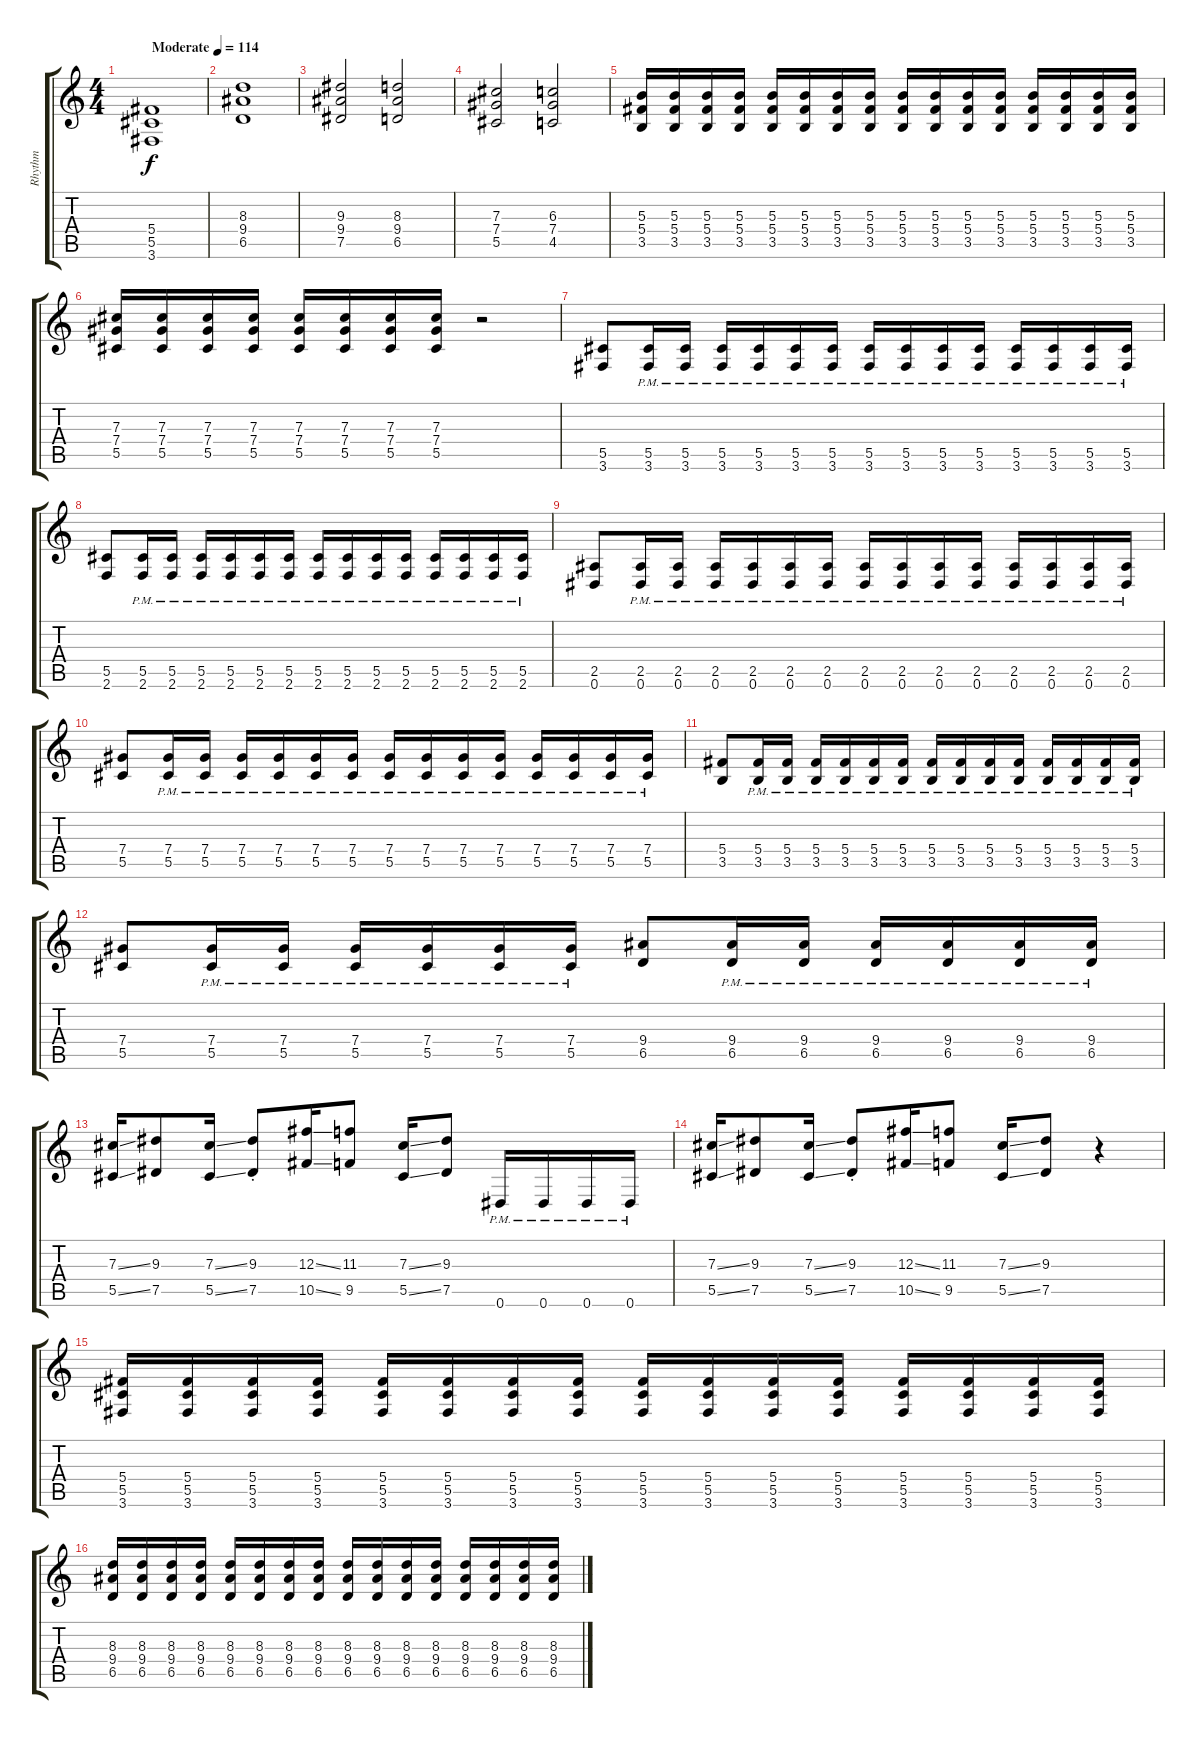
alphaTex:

\track ("Rhythm" "Rhythm") {instrument overdrivenguitar}
\staff {score tabs}
\tuning (Eb4 Bb3 Gb3 Db3 Ab2 Eb2) {hide}
\ts (4 4)
\tempo (114 "Moderate")
\clef g2
\ks c
(5.4 5.5 3.6).1{dy f instrument overdrivenguitar} |
(8.3 9.4 6.5).1 |
(9.3 9.4 7.5).2 (8.3 9.4 6.5).2 |
(7.3 7.4 5.5).2 (6.3 7.4 4.5).2 |
(5.3 5.4 3.5).16 (5.3 5.4 3.5).16 (5.3 5.4 3.5).16 (5.3 5.4 3.5).16 (5.3 5.4 3.5).16 (5.3 5.4 3.5).16 (5.3 5.4 3.5).16 (5.3 5.4 3.5).16 (5.3 5.4 3.5).16 (5.3 5.4 3.5).16 (5.3 5.4 3.5).16 (5.3 5.4 3.5).16 (5.3 5.4 3.5).16 (5.3 5.4 3.5).16 (5.3 5.4 3.5).16 (5.3 5.4 3.5).16 |
(7.3 7.4 5.5).16 (7.3 7.4 5.5).16 (7.3 7.4 5.5).16 (7.3 7.4 5.5).16 (7.3 7.4 5.5).16 (7.3 7.4 5.5).16 (7.3 7.4 5.5).16 (7.3 7.4 5.5).16 r.2 |
(5.5 3.6).8 (5.5{pm} 3.6{pm}).16 (5.5{pm} 3.6{pm}).16 (5.5{pm} 3.6{pm}).16 (5.5{pm} 3.6{pm}).16 (5.5{pm} 3.6{pm}).16 (5.5{pm} 3.6{pm}).16 (5.5{pm} 3.6{pm}).16 (5.5{pm} 3.6{pm}).16 (5.5{pm} 3.6{pm}).16 (5.5{pm} 3.6{pm}).16 (5.5{pm} 3.6{pm}).16 (5.5{pm} 3.6{pm}).16 (5.5{pm} 3.6{pm}).16 (5.5{pm} 3.6{pm}).16 |
(5.5 2.6).8 (5.5{pm} 2.6{pm}).16 (5.5{pm} 2.6{pm}).16 (5.5{pm} 2.6{pm}).16 (5.5{pm} 2.6{pm}).16 (5.5{pm} 2.6{pm}).16 (5.5{pm} 2.6{pm}).16 (5.5{pm} 2.6{pm}).16 (5.5{pm} 2.6{pm}).16 (5.5{pm} 2.6{pm}).16 (5.5{pm} 2.6{pm}).16 (5.5{pm} 2.6{pm}).16 (5.5{pm} 2.6{pm}).16 (5.5{pm} 2.6{pm}).16 (5.5{pm} 2.6{pm}).16 |
(2.5 0.6).8 (2.5{pm} 0.6{pm}).16 (2.5{pm} 0.6{pm}).16 (2.5{pm} 0.6{pm}).16 (2.5{pm} 0.6{pm}).16 (2.5{pm} 0.6{pm}).16 (2.5{pm} 0.6{pm}).16 (2.5{pm} 0.6{pm}).16 (2.5{pm} 0.6{pm}).16 (2.5{pm} 0.6{pm}).16 (2.5{pm} 0.6{pm}).16 (2.5{pm} 0.6{pm}).16 (2.5{pm} 0.6{pm}).16 (2.5{pm} 0.6{pm}).16 (2.5{pm} 0.6{pm}).16 |
(7.4 5.5).8 (7.4{pm} 5.5{pm}).16 (7.4{pm} 5.5{pm}).16 (7.4{pm} 5.5{pm}).16 (7.4{pm} 5.5{pm}).16 (7.4{pm} 5.5{pm}).16 (7.4{pm} 5.5{pm}).16 (7.4{pm} 5.5{pm}).16 (7.4{pm} 5.5{pm}).16 (7.4{pm} 5.5{pm}).16 (7.4{pm} 5.5{pm}).16 (7.4{pm} 5.5{pm}).16 (7.4{pm} 5.5{pm}).16 (7.4{pm} 5.5{pm}).16 (7.4{pm} 5.5{pm}).16 |
(5.4 3.5).8 (5.4{pm} 3.5{pm}).16 (5.4{pm} 3.5{pm}).16 (5.4{pm} 3.5{pm}).16 (5.4{pm} 3.5{pm}).16 (5.4{pm} 3.5{pm}).16 (5.4{pm} 3.5{pm}).16 (5.4{pm} 3.5{pm}).16 (5.4{pm} 3.5{pm}).16 (5.4{pm} 3.5{pm}).16 (5.4{pm} 3.5{pm}).16 (5.4{pm} 3.5{pm}).16 (5.4{pm} 3.5{pm}).16 (5.4{pm} 3.5{pm}).16 (5.4{pm} 3.5{pm}).16 |
(7.4 5.5).8 (7.4{pm} 5.5{pm}).16 (7.4{pm} 5.5{pm}).16 (7.4{pm} 5.5{pm}).16 (7.4{pm} 5.5{pm}).16 (7.4{pm} 5.5{pm}).16 (7.4{pm} 5.5{pm}).16 (9.4 6.5).8 (9.4{pm} 6.5{pm}).16 (9.4{pm} 6.5{pm}).16 (9.4{pm} 6.5{pm}).16 (9.4{pm} 6.5{pm}).16 (9.4{pm} 6.5{pm}).16 (9.4{pm} 6.5{pm}).16 |
(7.3{ss} 5.5{ss}).16 (9.3 7.5).8 (7.3{ss} 5.5{ss}).16 (9.3{st} 7.5{st}).8 (12.3{ss} 10.5{ss}).16 (11.3 9.5).8 (7.3{ss} 5.5{ss}).16 (9.3 7.5).8 0.6{pm}.16 0.6{pm}.16 0.6{pm}.16 0.6{pm}.16 |
(7.3{ss} 5.5{ss}).16 (9.3 7.5).8 (7.3{ss} 5.5{ss}).16 (9.3{st} 7.5{st}).8 (12.3{ss} 10.5{ss}).16 (11.3 9.5).8 (7.3{ss} 5.5{ss}).16 (9.3 7.5).8 r.4 |
(5.4 5.5 3.6).16 (5.4 5.5 3.6).16 (5.4 5.5 3.6).16 (5.4 5.5 3.6).16 (5.4 5.5 3.6).16 (5.4 5.5 3.6).16 (5.4 5.5 3.6).16 (5.4 5.5 3.6).16 (5.4 5.5 3.6).16 (5.4 5.5 3.6).16 (5.4 5.5 3.6).16 (5.4 5.5 3.6).16 (5.4 5.5 3.6).16 (5.4 5.5 3.6).16 (5.4 5.5 3.6).16 (5.4 5.5 3.6).16 |
(8.3 9.4 6.5).16 (8.3 9.4 6.5).16 (8.3 9.4 6.5).16 (8.3 9.4 6.5).16 (8.3 9.4 6.5).16 (8.3 9.4 6.5).16 (8.3 9.4 6.5).16 (8.3 9.4 6.5).16 (8.3 9.4 6.5).16 (8.3 9.4 6.5).16 (8.3 9.4 6.5).16 (8.3 9.4 6.5).16 (8.3 9.4 6.5).16 (8.3 9.4 6.5).16 (8.3 9.4 6.5).16 (8.3 9.4 6.5).16
